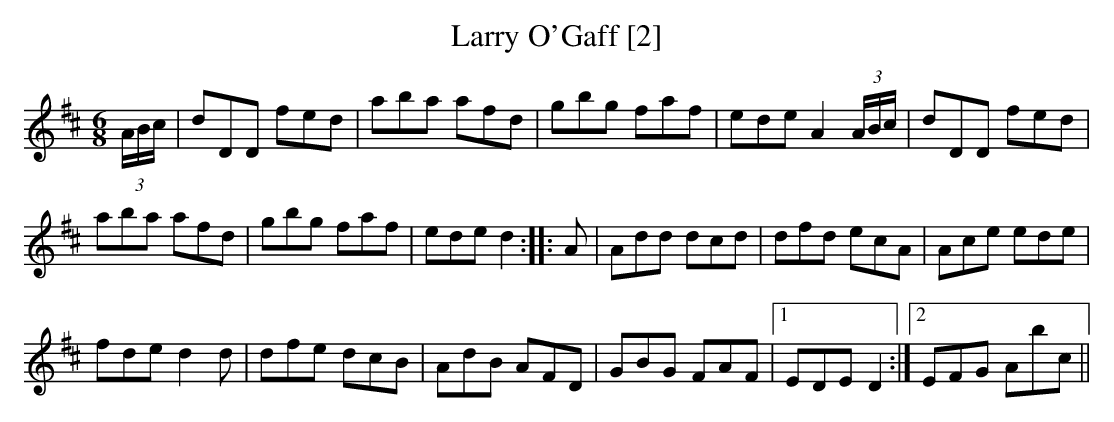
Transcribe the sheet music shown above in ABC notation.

X:1
T:Larry O'Gaff [2]
M:6/8
L:1/8
K:D
(3A/B/c/ | dDD fed | aba afd | gbg faf | ede A2 (3A/B/c/ | dDD fed |
aba afd | gbg faf | ede d2 :||: A | Add dcd | dfd ecA | Ace ede |
fde d2d | dfe dcB | AdB AFD| GBG FAF|1 EDE D2 :|2 EFG Abc ||
